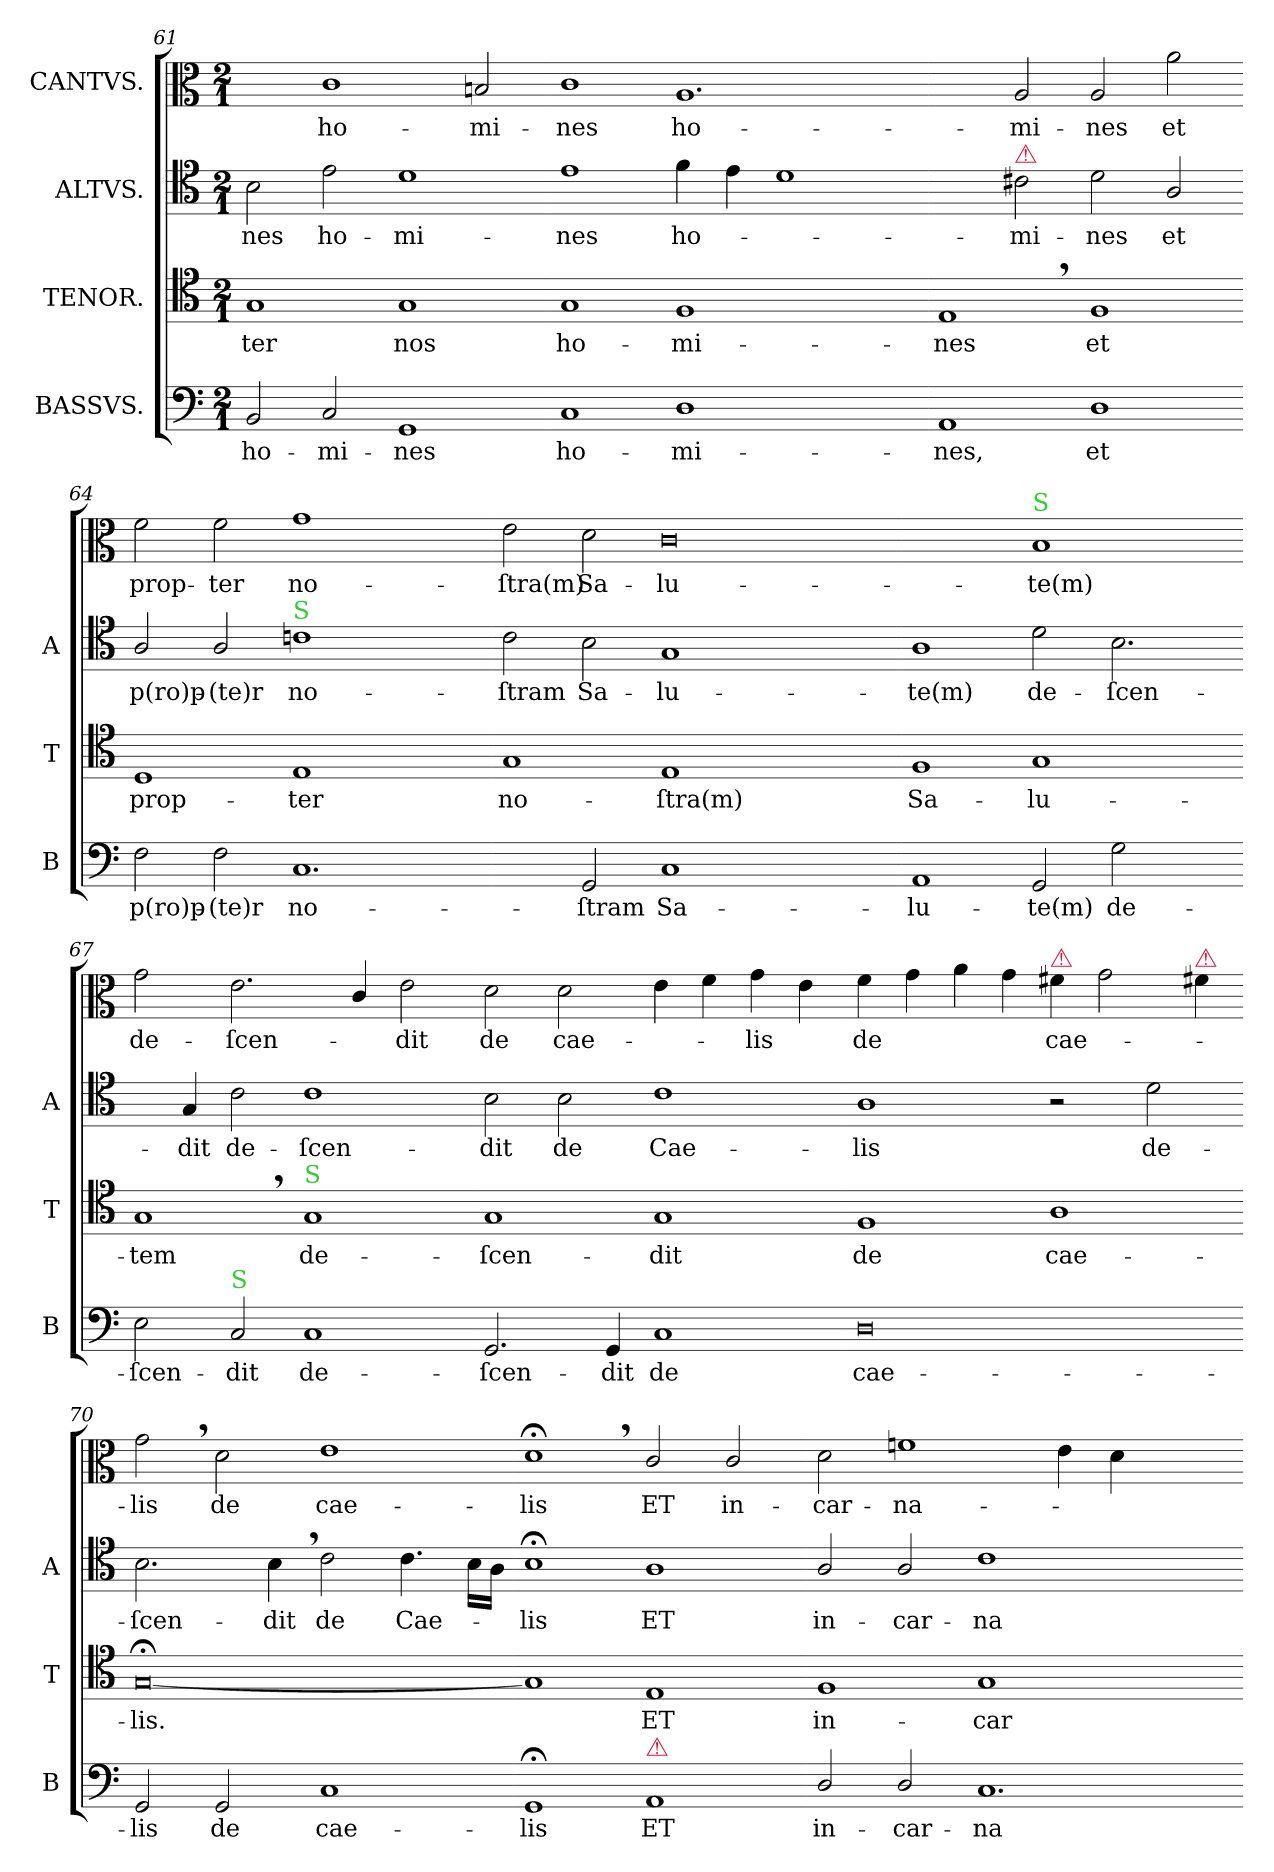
**kern	**text	**kern	**text	**kern	**text	**kern	**text
*part4	*part4	*part3	*part3	*part2	*part2	*part1	*part1
*staff4	*staff4	*staff3	*staff3	*staff2	*staff2	*staff1	*staff1
*I"BASSVS.	*	*I"TENOR.	*	*I"ALTVS.	*	*I"CANTVS.	*
*I'B	*	*I'T	*	*I'A	*	*	*
*clefF4	*	*clefC4	*	*clefC4	*	*clefC3	*
*k[]	*	*k[]	*	*k[]	*	*k[]	*
*M2/1	*	*M2/1	*	*M2/1	*	*M2/1	*
=61	=61	=61	=61	=61	=61	=61	=61
2BB/	ho-	1G	-ter	2B\	-nes	2ryy	.
2C/	-mi-	.	.	2e\	ho-	1c	ho-
1GG	-nes	1G	nos	1d	-mi-	.	.
.	.	.	.	.	.	2Bn/	-mi-
=62-	=62-	=62-	=62-	=62-	=62-	=62-	=62-
1C	ho-	1G	ho-	1e	-nes	1c	-nes
1D	-mi-	1F	-mi-	4f\	ho-	1.A	ho-
.	.	.	.	4e\	.	.	.
.	.	.	.	1d	.	.	.
2ryy	.	2ryy	.	.	.	.	.
=63-	=63-	=63-	=63-	=63-	=63-	=63-	=63-
1AA	-nes,	1E,<	-nes	2ryy	.	2ryy	.
!	!	!	!	!LO:TX:a:color=crimson:t=⚠	!	!	!
.	.	.	.	2c#X\	-mi-	2A/	-mi-
1D	et	1F	et	2d\	-nes	2A/	-nes
.	.	.	.	2A/	et	2a\	et
=64-	=64-	=64-	=64-	=64-	=64-	=64-	=64-
2F\	p(ro)p-	1D	prop-	2A/	p(ro)p-	2f\	prop-
2F\	-(te)r	.	.	2A/	-(te)r	2f\	-ter
!	!	!	!	!LO:TX:a:color=limegreen:t=S	!	!	!
1.C	no-	1E	-ter	1cn	no-	1g	no-
.	.	2ryy	.	2ryy	.	2ryy	.
=65-	=65-	=65-	=65-	=65-	=65-	=65-	=65-
2ryy	.	1G	no-	2c\	-ſtram	2e\	-ſtra(m)
2GG/	-ſtram	.	.	2B\	Sa-	2d\	Sa-
1C	Sa-	1E	-ſtra(m)	1G	-lu-	0c	-lu-
1ryy	.	1ryy	.	1ryy	.	.	.
=66-	=66-	=66-	=66-	=66-	=66-	=66-	=66-
1AA	-lu-	1F	Sa-	1A	-te(m)	1ryy	.
!	!	!	!	!	!	!LO:TX:a:color=limegreen:t=S	!
2GG/	-te(m)	1G	-lu-	2d\	de-	1B	-te(m)
2G\	de-	.	.	2.B\	-ſcen-	.	.
4ryy	.	4ryy	.	.	.	4ryy	.
=67-	=67-	=67-	=67-	=67-	=67-	=67-	=67-
2E\	-ſcen-	1G,<	-tem	4ryy	.	2g\	de-
.	.	.	.	4G/	-dit	.	.
!LO:TX:a:color=limegreen:t=S	!	!	!	!	!	!	!
2C/	-dit	.	.	2c\	de-	2.e\	-ſcen-
!	!	!LO:TX:a:color=limegreen:t=S	!	!	!	!	!
1C	de-	1G	de-	1c	-ſcen-	.	.
.	.	.	.	.	.	4c/	.
.	.	.	.	.	.	2e\	-dit
=68-	=68-	=68-	=68-	=68-	=68-	=68-	=68-
2.GG/	-ſcen-	1G	-ſcen-	2B\	-dit	2d\	de
.	.	.	.	2B\	de	2d\	cae-
4GG/	-dit	.	.	.	.	.	.
1C	de	1G	-dit	1c	Cae-	4e\	.
.	.	.	.	.	.	4f\	.
.	.	.	.	.	.	4g\	-lis
.	.	.	.	.	.	4e\	.
=69-	=69-	=69-	=69-	=69-	=69-	=69-	=69-
0D	cae-	1F	de	1A	-lis	4f\	de
.	.	.	.	.	.	4g\	.
.	.	.	.	.	.	4a\	.
.	.	.	.	.	.	4g\	.
!	!	!	!	!	!	!LO:TX:a:color=crimson:t=⚠	!
.	.	1A	cae-	2r	.	4f#X\	cae-
.	.	.	.	.	.	2g\	.
!	!	!	!	!	!LO:LY:i	!	!
.	.	.	.	2d\	de-	.	.
!	!	!	!	!	!	!LO:TX:a:color=crimson:t=⚠	!
.	.	.	.	.	.	4f#X\	.
=70-	=70-	=70-	=70-	=70-	=70-	=70-	=70-
!	!	!	!	!	!LO:LY:i	!	!
2GG/	-lis	[0G;<	-lis.	2.B\	-ſcen-	2g,<\	-lis
!	!LO:LY:i	!	!	!	!	!	!LO:LY:i
2GG/	de	.	.	.	.	2d\	de
!	!	!	!	!	!LO:LY:i	!	!
.	.	.	.	4B,\	-dit	.	.
!	!LO:LY:i	!	!	!	!LO:LY:i	!	!LO:LY:i
1C	cae-	.	.	2c\	de	1e	cae-
!	!	!	!	!	!LO:LY:i	!	!
.	.	.	.	4.c\	Cae-	.	.
.	.	.	.	16B\LL	.	.	.
.	.	.	.	16A\JJ	.	.	.
=71-	=71-	=71-	=71-	=71-	=71-	=71-	=71-
!	!LO:LY:i	!	!	!	!LO:LY:i	!	!LO:LY:i
1GG;<	-lis	1G]	.	1B;<	-lis	1d;,<	-lis
!LO:TX:a:color=crimson:t=⚠	!	!	!	!	!	!	!
1AA	ET	1E	ET	1A	ET	2c/	ET
.	.	.	.	.	.	2c/	in-
=72-	=72-	=72-	=72-	=72-	=72-	=72-	=72-
2D/	in-	1F	in-	2A/	in-	2d\	-car-
2D/	-car-	.	.	2A/	-car-	1fn	-na-
1.C	-na-	1G	-car-	1c	-na-	.	.
.	.	.	.	.	.	4e\	.
.	.	.	.	.	.	4d\	.
.	.	2ryy	.	2ryy	.	2ryy	.
=-	=-	=-	=-	=-	=-	=-	=-
*-	*-	*-	*-	*-	*-	*-	*-
